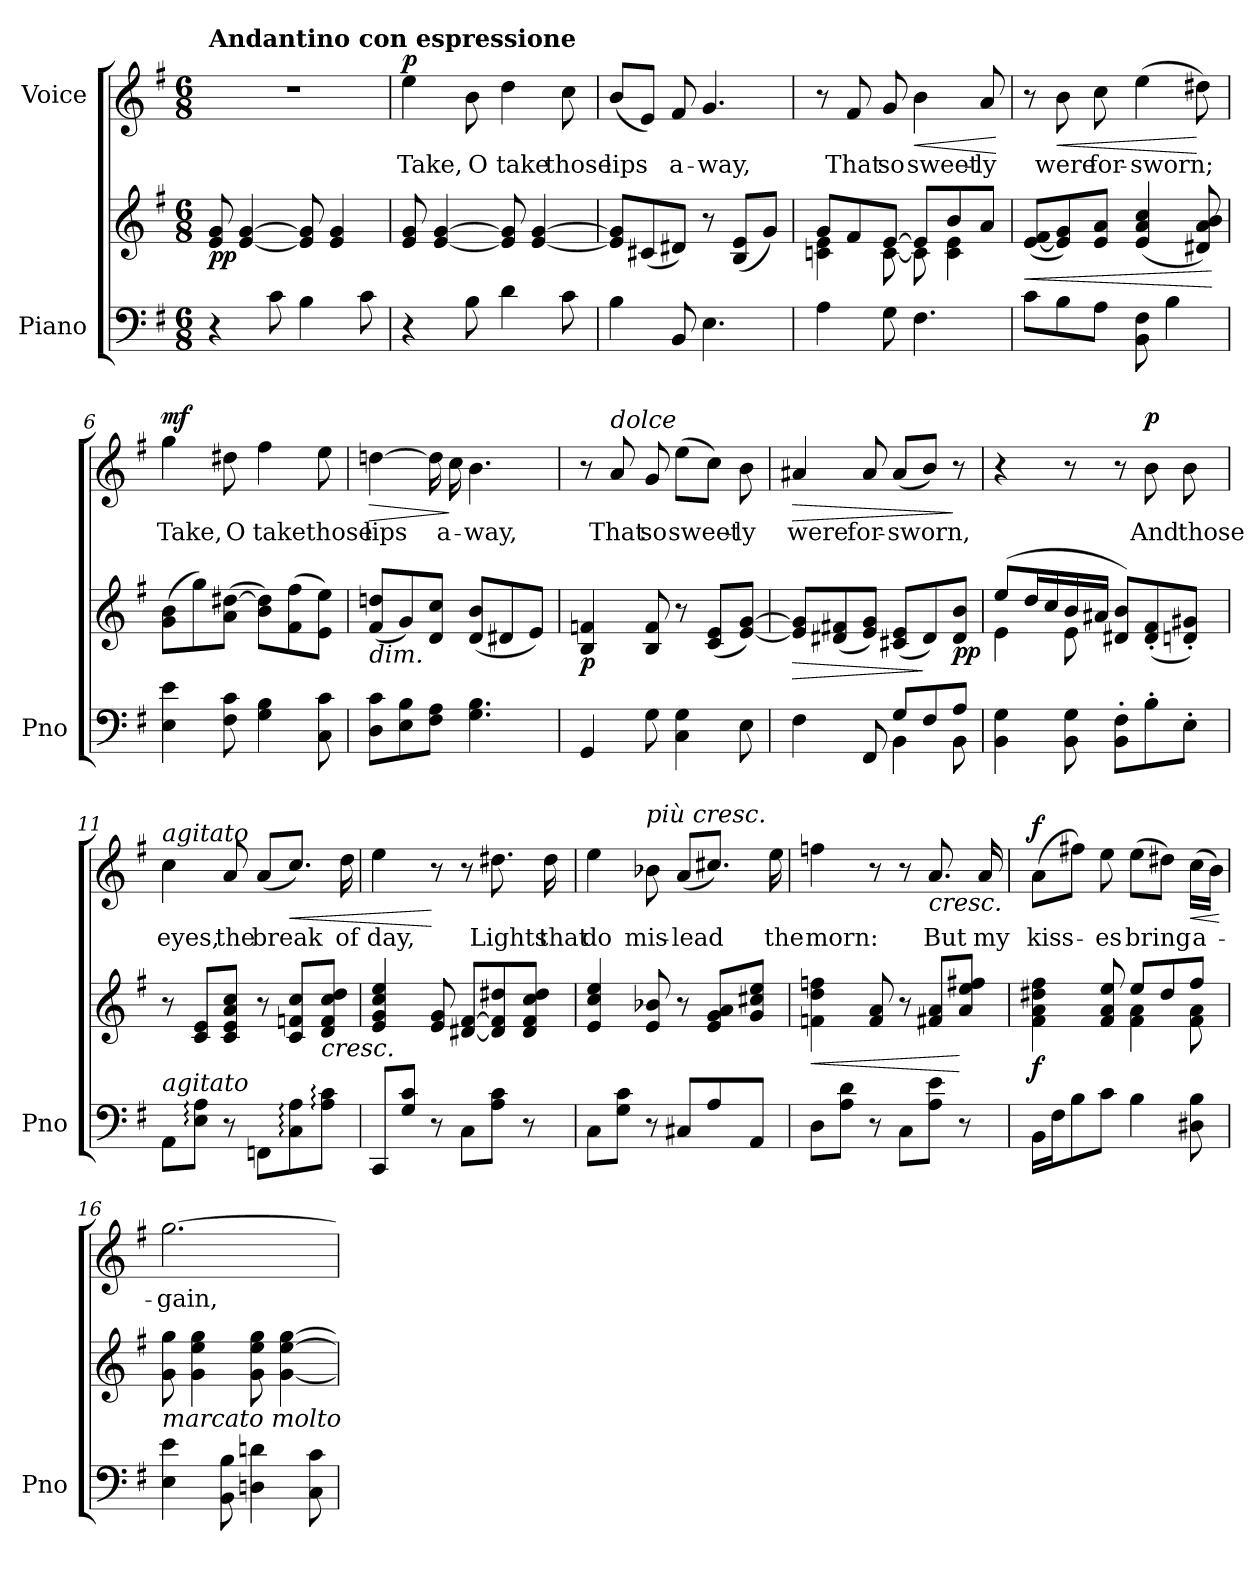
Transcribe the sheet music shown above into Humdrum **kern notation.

**kern	**kern	**dynam	**kern	**text	**dynam
*part2	*part2	*part2	*part1	*part1	*part1
*staff3	*staff2	*staff2/3	*staff1	*staff1	*staff1
*I"Piano	*	*	*I"Voice	*	*
*I'Pno	*	*	*	*	*
*clefF4	*clefG2	*	*clefG2	*	*
*k[f#]	*k[f#]	*	*k[f#]	*	*
*M6/8	*M6/8	*	*M6/8	*	*
=1	=1	=1	=1	=1	=1
!	!	!	!LO:TX:a:B:t=Andantino con espressione	!	!
!	!	!LO:DY:b	!	!	!
4r	8e/ 8g/	pp	2.r	.	.
.	[4e/ [4g/	.	.	.	.
8c\	.	.	.	.	.
4B\	8e/] 8g/]	.	.	.	.
.	4e/ 4g/	.	.	.	.
8c\	.	.	.	.	.
=2	=2	=2	=2	=2	=2
!	!	!	!	!	!LO:DY:a
4r	8e/ 8g/	.	4ee\	Take,	p
.	[4e/ [4g/	.	.	.	.
8B\	.	.	8b\	O	.
4d\	8e/] 8g/]	.	4dd\	take	.
.	[4e/ [4g/	.	.	.	.
8c\	.	.	8cc\	those	.
=3	=3	=3	=3	=3	=3
4B\	8e/] 8g/]L	.	(8b/L	lips	.
.	(8c#X/	.	8e/J)	.	.
8BB/	8d#X/J)	.	8f#/	a-	.
4.E\	8r	.	4.g/	-way,	.
.	(8B/ 8e/L	.	.	.	.
.	8g/J)	.	.	.	.
=4	=4	=4	=4	=4	=4
*	*^	*	*	*	*
4A\	8g/L	4cn\ 4e\	.	8r	.	.
.	8f#/	.	.	8f#/	That	.
8G\	[8e/J	[8c\	.	8g/	so	.
!	!	!	!	!	!	!LO:HP:b
4.F#\	8e/L]	8c\]	.	4b\	sweet-	<
.	8b/	4c\ 4e\	.	.	.	.
.	8a/J	.	.	8a/	-ly	.
*	*v	*v	*	*	*	*
.	.	.	.	.	[
=5	=5	=5	=5	=5	=5
!	!	!LO:HP:b	!	!	!
8c\L	([<8e/ 8f#/L	<	8r	.	.
!	!	!	!	!	!LO:HP:b
8B\	8e/] 8g/)	.	8b\	were	<
8A\J	8e/ 8a/J	.	8cc\	for-	.
8BB\ 8F#\	(<4e/ 4a/ 4cc/	.	(4ee\	-sworn;	.
4B\	.	.	.	.	.
.	8d#X/ 8a/ 8b/)	.	8dd#X\)	.	[
.	.	[	.	.	.
=6	=6	=6	=6	=6	=6
!	!	!	!	!	!LO:DY:a
4E\ 4e\	(8g\ 8b\L	.	4gg\	Take,	mf
.	8gg\)	.	.	.	.
8F#\ 8c\	(8a\ [8dd#X\J	.	8dd#X\	O	.
4G\ 4B\	8b\ 8dd#\]L)	.	4ff#\	take	.
.	(8f#\ 8ff#\	.	.	.	.
8C\ 8c\	8e\ 8ee\J)	.	8ee\	those	.
=7	=7	=7	=7	=7	=7
!	!LO:TX:b:i:t=dim.	!	!	!	!
!	!	!	!	!	!LO:HP:b
8D\ 8c\L	(8f#/ 8ddn/L	.	[4ddn\	lips	>
8E\ 8B\	8g/)	.	.	.	.
8F#\ 8A\J	8d/ 8cc/J	.	16dd\]	.	.
.	.	.	16cc\	a-	]
4.G\ 4.B\	(8d/ 8b/L	.	4.b\	-way,	.
.	8d#X/	.	.	.	.
.	8e/J)	.	.	.	.
=8	=8	=8	=8	=8	=8
!	!	!LO:DY:b	!	!	!
4GG/	4B/ 4fn/	p	8r	.	.
!	!	!	!LO:TX:i:t=dolce	!	!
.	.	.	8a/	That	.
8G\	8B/ 8f/	.	8g/	so	.
4C\ 4G\	8r	.	(8ee\L	sweet-	.
.	(8c/ 8e/L	.	8cc\J)	.	.
8E\	[8e/ [8g/J)	.	8b\	-ly	.
=9	=9	=9	=9	=9	=9
*^	*	*	*	*	*
!	!	!	!LO:HP:b	!	!	!LO:HP:b
4F#\	4.ryy	8e/] 8g/]L	>	4a#X/	were	>
.	.	(8d#X/ 8f#X/	.	.	.	.
8FF#/	.	8e/ 8g/J)	.	8a#/	for-	.
8G/L	4BB\	(8c#X/ 8e/L	.	(8a#/L	-sworn,	.
8F#/	.	8d#/)	]	8b/J)	.	.
!	!	!	!LO:DY:b	!	!	!
8A/J	8BB\	8d#/ 8b/J	pp	8r	.	]
*v	*v	*	*	*	*	*
=10	=10	=10	=10	=10	=10
*	*^	*	*	*	*
4BB\ 4G\	(8ee/L	4e\	.	4r	.	.
.	16dd/L	.	.	.	.	.
.	16cc/	.	.	.	.	.
8BB\ 8G\	16b/	8e\	.	8r	.	.
.	16a#X/JJ	.	.	.	.	.
8BB\' 8F#\'L	8d#X/ 8b/L)	4.ryy	.	8r	.	.
!	!	!	!	!	!	!LO:DY:a
8B'\	(<8d#/'< 8f#/'<	.	.	8b\	And	p
8E'\J	8dn/'< 8g#X/'<J)	.	.	8b\	those	.
*	*v	*v	*	*	*	*
=11	=11	=11	=11	=11	=11
!	!	!	!LO:TX:i:t=agitato	!	!
!LO:TX:i:t=agitato	!	!	!	!	!
8AA\L	8r	.	4cc\	eyes,	.
8E\: 8A\:J	8c/ 8e/L	.	.	.	.
8r	8c/ 8e/ 8a/ 8cc/J	.	8a/	the	.
8FFn\L	8r	.	(8a/L	break	.
!	!	!	!	!	!LO:HP:b
8C\: 8A\:	8c/ 8fn/ 8cc/L	.	8.cc/J)	.	<
!	!LO:TX:b:i:t=cresc.	!	!	!	!
8A\: 8c\:J	8d/ 8f/ 8cc/ 8dd/J	.	.	.	.
.	.	.	16dd\	of	.
=12	=12	=12	=12	=12	=12
8CC/L	4e/ 4g/ 4cc/ 4ee/	.	4ee\	day,	.
8G/ 8c/J	.	.	.	.	.
8r	8e/ 8g/	.	8r	.	[
8C\L	[8d#X/ [<8f#/L	.	8r	.	.
8A\ 8c\J	8d#/] 8f#/] 8dd#X/	.	8.dd#X\	Lights	.
8r	8d#/ 8f#/ 8cc/ 8dd#/J	.	.	.	.
.	.	.	16dd#\	that	.
=13	=13	=13	=13	=13	=13
8C\L	4e/ 4cc/ 4ee/	.	4ee\	do	.
8G\ 8c\J	.	.	.	.	.
!	!	!	!LO:TX:a:i:t=più cresc.	!	!
8r	8e/ 8b-X/	.	8b-X\	mis-	.
8C#X/L	8r	.	(8a/L	-lead	.
8A/	8e/ 8g/ 8a/L	.	8.cc#X/J)	.	.
8AA/J	8g/ 8cc#X/ 8ee/J	.	.	.	.
.	.	.	16ee\	the	.
=14	=14	=14	=14	=14	=14
!	!	!LO:HP:b	!	!	!
8D\L	4fn\ 4dd\ 4ffn\	<	4ffn\	morn:	.
8A\ 8d\J	.	.	.	.	.
8r	8f/ 8a/	.	8r	.	.
8C\L	8r	.	8r	.	.
!	!	!	!	!	!LO:HP:b
8A\ 8e\J	8f#X/ 8a/L	.	8.a/	But	<
8r	8a/ 8ee/ 8ff#X/J	[	.	.	.
.	.	.	16a/	my	.
=15	=15	=15	=15	=15	=15
*	*^	*	*	*	*
!	!	!	!LO:DY:b	!	!	!LO:DY:a
16BB\LL	4f#\ 4a\ 4dd#X\ 4ff#\	4.ryy	f	(8a\L	kiss-	f
16F#\J	.	.	.	.	.	.
8B\	.	.	.	8ff#X\J)	.	[
8c\J	8f#/ 8a/ 8ee/	.	.	8ee\	-es	.
4B\	8ee/L	4f#\ 4a\	.	(8ee\L	bring	.
.	8dd#/	.	.	8dd#X\J)	.	.
!	!	!	!	!	!	!LO:HP:b
8D#X\ 8B\	8ff#/J	8f#\ 8a\	.	(16cc\LL	a-	<
.	.	.	.	16b\JJ)	.	.
*	*v	*v	*	*	*	*
.	.	.	.	.	[
=16	=16	=16	=16	=16	=16
!LO:TX:i:t=marcato molto	!	!	!	!	!
4E\ 4e\	8g\ 8gg\	.	[2.gg\	-gain,	.
.	4g\ 4ee\ 4gg\	.	.	.	.
8BB\ 8B\	.	.	.	.	.
4Dn\ 4dn\	8g\ 8ee\ 8gg\	.	.	.	.
.	[4g\ [4ee\ [4gg\	.	.	.	.
8C\ 8c\	.	.	.	.	.
=	=	=	=	=	=
*-	*-	*-	*-	*-	*-
